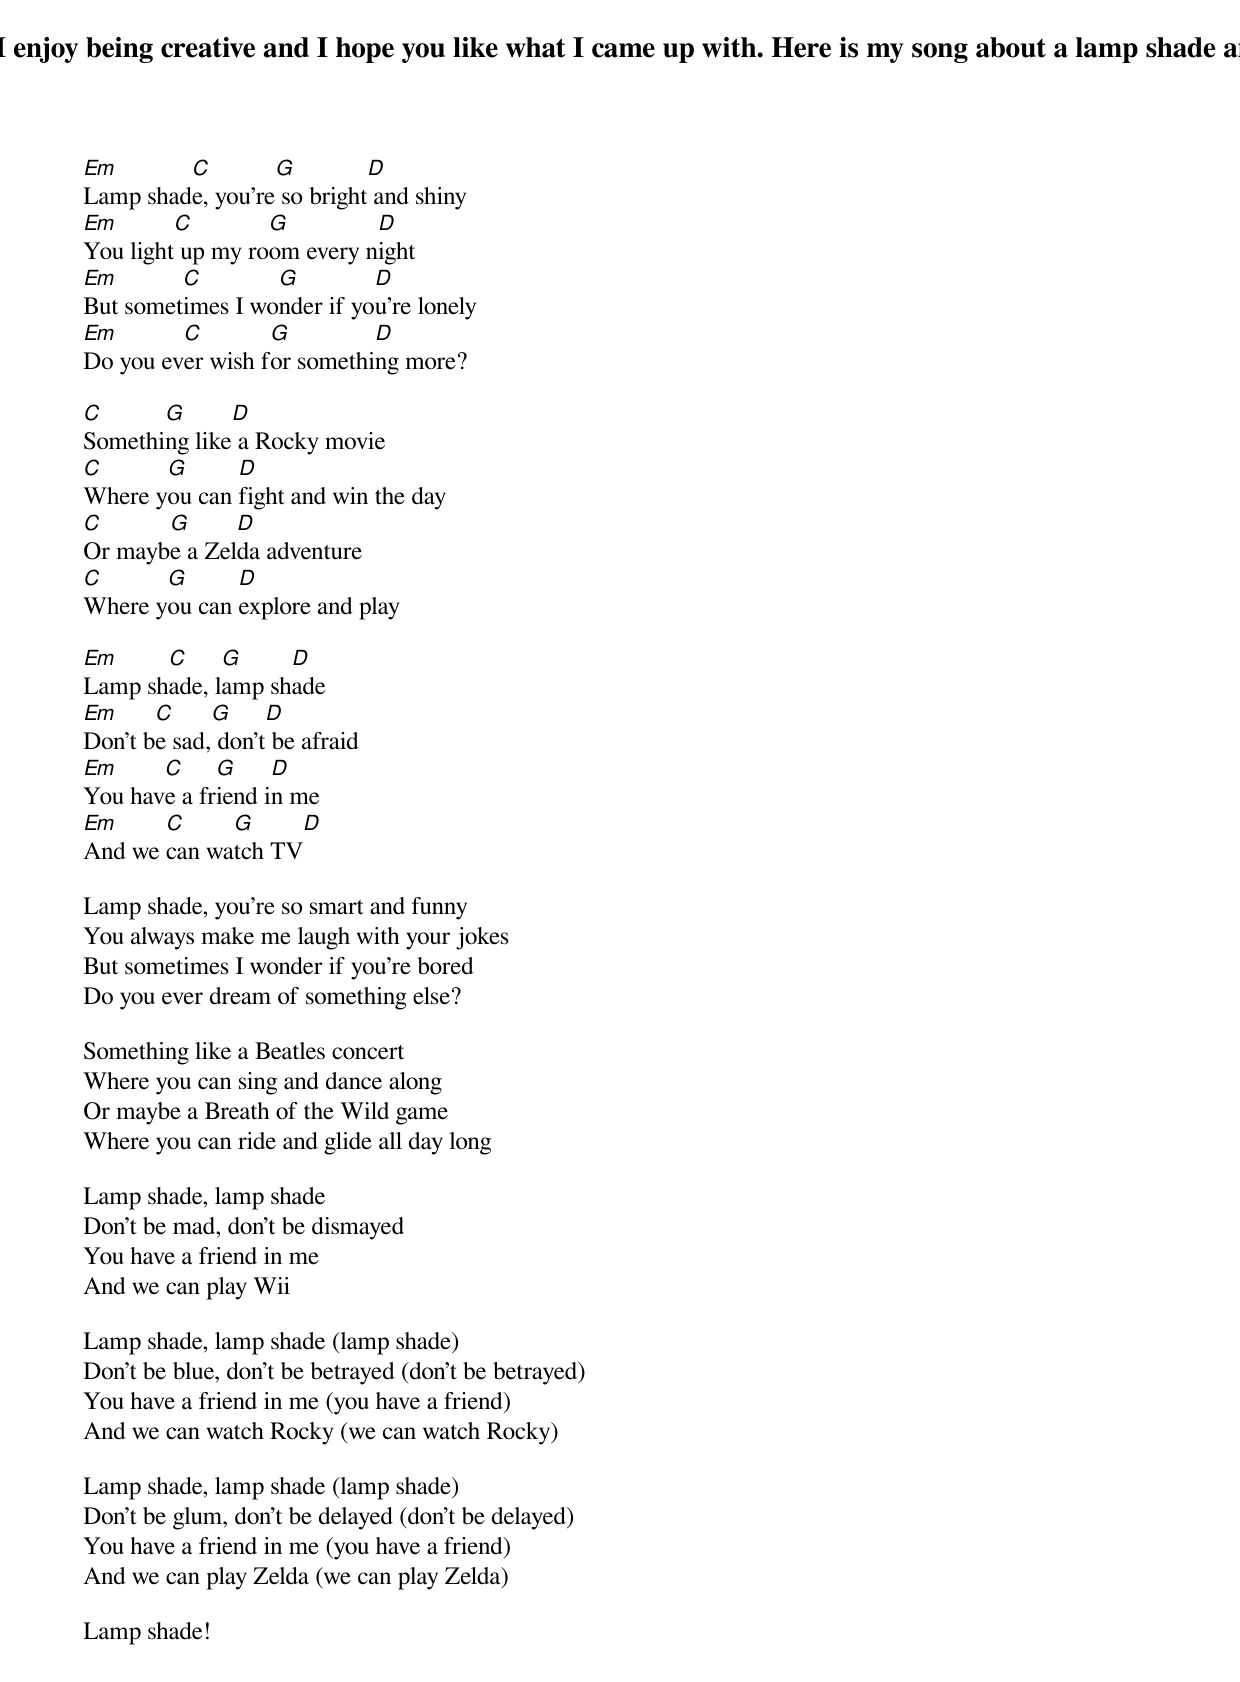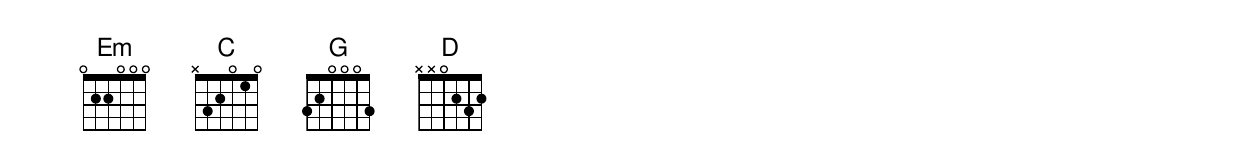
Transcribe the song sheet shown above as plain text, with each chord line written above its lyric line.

I'm glad you asked me to write a song for you. I enjoy being creative and I hope you like what I came up with. Here is my song about a lamp shade and Rocky in the style of They Might Be Giants:

Em       C        G         D
Lamp shade, you're so bright and shiny
Em       C        G         D
You light up my room every night
Em       C        G         D
But sometimes I wonder if you're lonely
Em       C        G         D
Do you ever wish for something more?

C      G      D
Something like a Rocky movie
C      G      D
Where you can fight and win the day
C      G      D
Or maybe a Zelda adventure
C      G      D
Where you can explore and play

Em     C     G     D
Lamp shade, lamp shade
Em     C     G     D
Don't be sad, don't be afraid
Em     C     G     D
You have a friend in me
Em     C     G     D
And we can watch TV

Lamp shade, you're so smart and funny
You always make me laugh with your jokes
But sometimes I wonder if you're bored
Do you ever dream of something else?

Something like a Beatles concert
Where you can sing and dance along
Or maybe a Breath of the Wild game
Where you can ride and glide all day long

Lamp shade, lamp shade
Don't be mad, don't be dismayed
You have a friend in me
And we can play Wii

Lamp shade, lamp shade (lamp shade)
Don't be blue, don't be betrayed (don't be betrayed)
You have a friend in me (you have a friend)
And we can watch Rocky (we can watch Rocky)

Lamp shade, lamp shade (lamp shade)
Don't be glum, don't be delayed (don't be delayed)
You have a friend in me (you have a friend)
And we can play Zelda (we can play Zelda)

Lamp shade!
